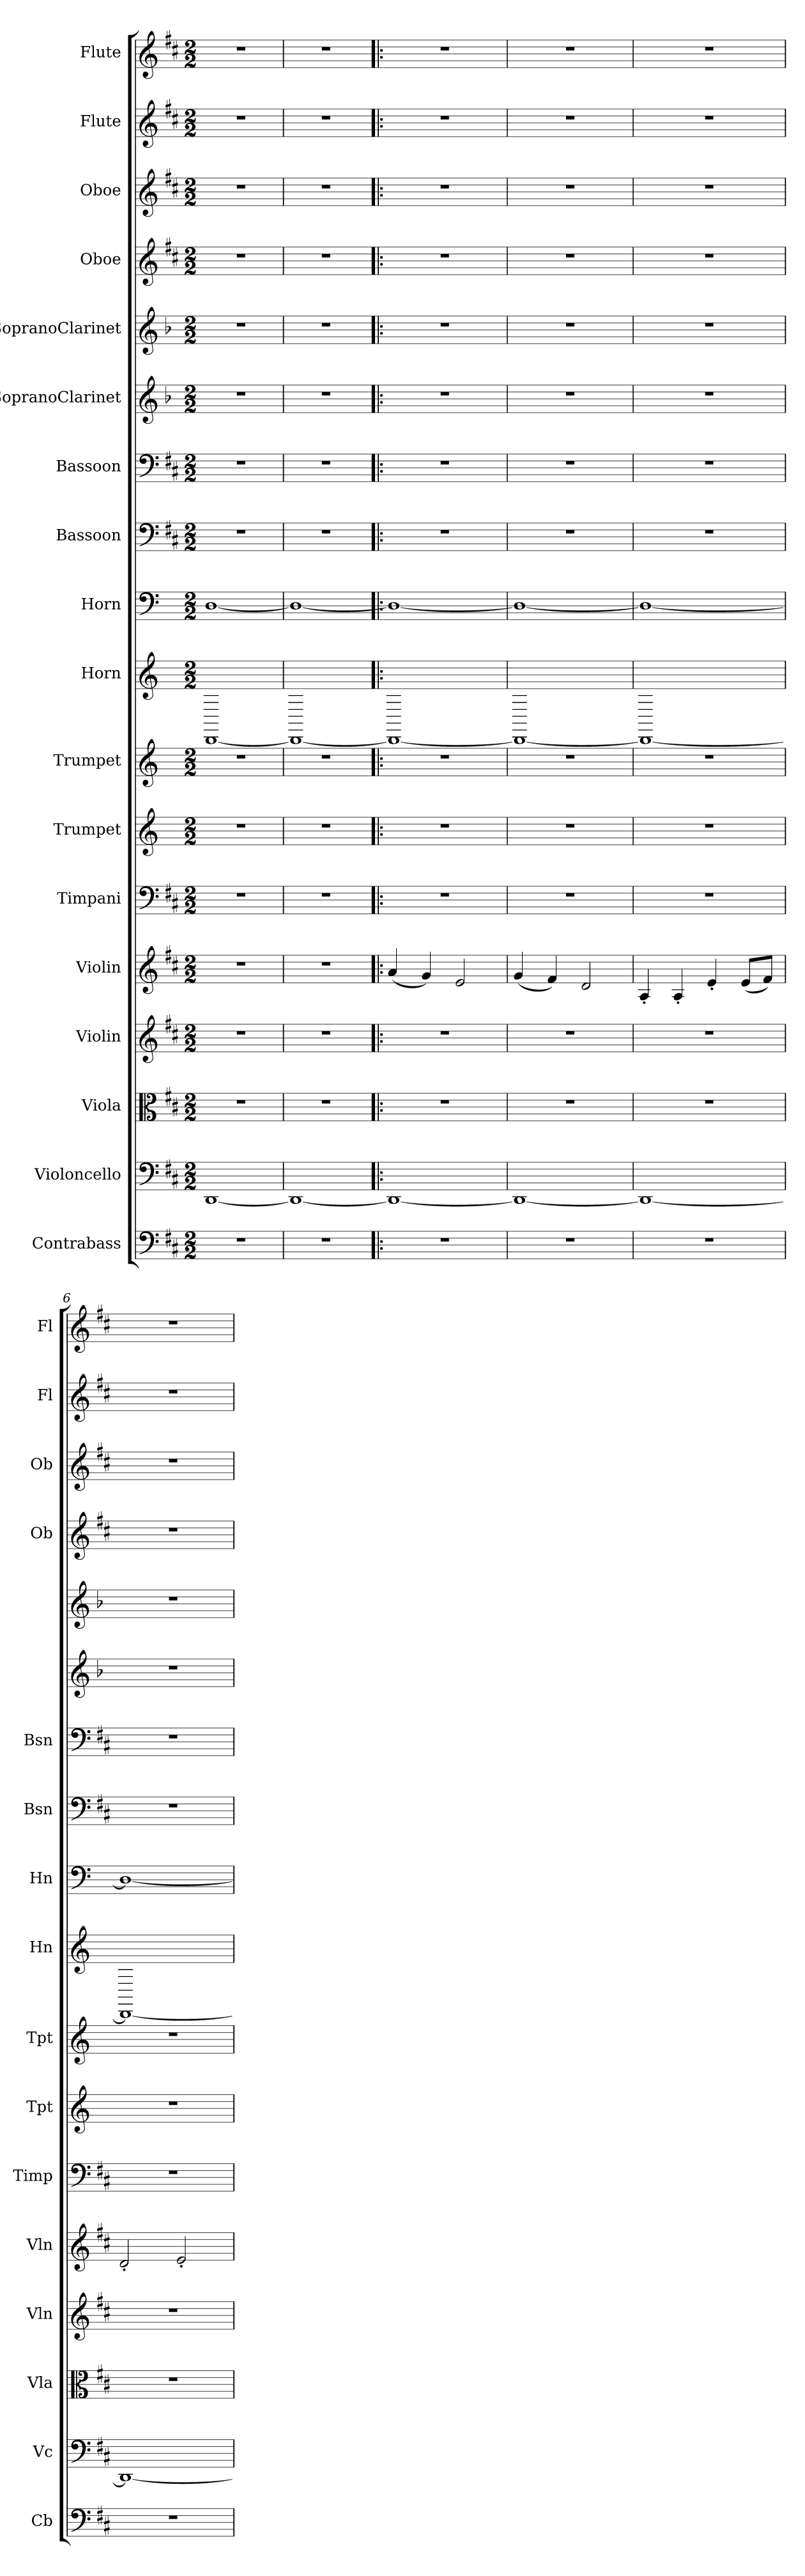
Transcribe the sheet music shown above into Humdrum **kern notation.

**kern	**kern	**kern	**kern	**kern	**kern	**kern	**kern	**kern	**kern	**kern	**kern	**kern	**kern	**kern	**kern	**kern	**kern
*part18	*part17	*part16	*part15	*part14	*part13	*part12	*part11	*part10	*part9	*part8	*part7	*part6	*part5	*part4	*part3	*part2	*part1
*staff18	*staff17	*staff16	*staff15	*staff14	*staff13	*staff12	*staff11	*staff10	*staff9	*staff8	*staff7	*staff6	*staff5	*staff4	*staff3	*staff2	*staff1
*I"Contrabass	*I"Violoncello	*I"Viola	*I"Violin	*I"Violin	*I"Timpani	*I"Trumpet	*I"Trumpet	*I"Horn	*I"Horn	*I"Bassoon	*I"Bassoon	*I"SopranoClarinet	*I"SopranoClarinet	*I"Oboe	*I"Oboe	*I"Flute	*I"Flute
*I'Cb	*I'Vc	*I'Vla	*I'Vln	*I'Vln	*I'Timp	*I'Tpt	*I'Tpt	*I'Hn	*I'Hn	*I'Bsn	*I'Bsn	*	*	*I'Ob	*I'Ob	*I'Fl	*I'Fl
*clefF4	*clefF4	*clefC3	*clefG2	*clefG2	*clefF4	*clefG2	*clefG2	*clefG2	*clefF4	*clefF4	*clefF4	*clefG2	*clefG2	*clefG2	*clefG2	*clefG2	*clefG2
*k[f#c#]	*k[f#c#]	*k[f#c#]	*k[f#c#]	*k[f#c#]	*k[f#c#]	*k[]	*k[]	*k[]	*k[]	*k[f#c#]	*k[f#c#]	*k[b-]	*k[b-]	*k[f#c#]	*k[f#c#]	*k[f#c#]	*k[f#c#]
*M2/2	*M2/2	*M2/2	*M2/2	*M2/2	*M2/2	*M2/2	*M2/2	*M2/2	*M2/2	*M2/2	*M2/2	*M2/2	*M2/2	*M2/2	*M2/2	*M2/2	*M2/2
=1	=1	=1	=1	=1	=1	=1	=1	=1	=1	=1	=1	=1	=1	=1	=1	=1	=1
1r	[1DD/	1r	1r	1r	1r	1r	1r	[1DD/	[1D/	1r	1r	1r	1r	1r	1r	1r	1r
=2	=2	=2	=2	=2	=2	=2	=2	=2	=2	=2	=2	=2	=2	=2	=2	=2	=2
1r	1DD/_	1r	1r	1r	1r	1r	1r	1DD/_	1D/_	1r	1r	1r	1r	1r	1r	1r	1r
=3!|:	=3!|:	=3!|:	=3!|:	=3!|:	=3!|:	=3!|:	=3!|:	=3!|:	=3!|:	=3!|:	=3!|:	=3!|:	=3!|:	=3!|:	=3!|:	=3!|:	=3!|:
1r	1DD/_	1r	1r	(4a/	1r	1r	1r	1DD/_	1D/_	1r	1r	1r	1r	1r	1r	1r	1r
.	.	.	.	4g/)	.	.	.	.	.	.	.	.	.	.	.	.	.
.	.	.	.	2e/	.	.	.	.	.	.	.	.	.	.	.	.	.
=4	=4	=4	=4	=4	=4	=4	=4	=4	=4	=4	=4	=4	=4	=4	=4	=4	=4
1r	1DD/_	1r	1r	(4g/	1r	1r	1r	1DD/_	1D/_	1r	1r	1r	1r	1r	1r	1r	1r
.	.	.	.	4f#/)	.	.	.	.	.	.	.	.	.	.	.	.	.
.	.	.	.	2d/	.	.	.	.	.	.	.	.	.	.	.	.	.
=5	=5	=5	=5	=5	=5	=5	=5	=5	=5	=5	=5	=5	=5	=5	=5	=5	=5
1r	1DD/_	1r	1r	4A'/	1r	1r	1r	1DD/_	1D/_	1r	1r	1r	1r	1r	1r	1r	1r
.	.	.	.	4A'/	.	.	.	.	.	.	.	.	.	.	.	.	.
.	.	.	.	4e'/	.	.	.	.	.	.	.	.	.	.	.	.	.
.	.	.	.	(8e/L	.	.	.	.	.	.	.	.	.	.	.	.	.
.	.	.	.	8f#/J)	.	.	.	.	.	.	.	.	.	.	.	.	.
=6	=6	=6	=6	=6	=6	=6	=6	=6	=6	=6	=6	=6	=6	=6	=6	=6	=6
1r	1DD/_	1r	1r	2d'/	1r	1r	1r	1DD/_	1D/_	1r	1r	1r	1r	1r	1r	1r	1r
.	.	.	.	2e'/	.	.	.	.	.	.	.	.	.	.	.	.	.
=	=	=	=	=	=	=	=	=	=	=	=	=	=	=	=	=	=
*-	*-	*-	*-	*-	*-	*-	*-	*-	*-	*-	*-	*-	*-	*-	*-	*-	*-
